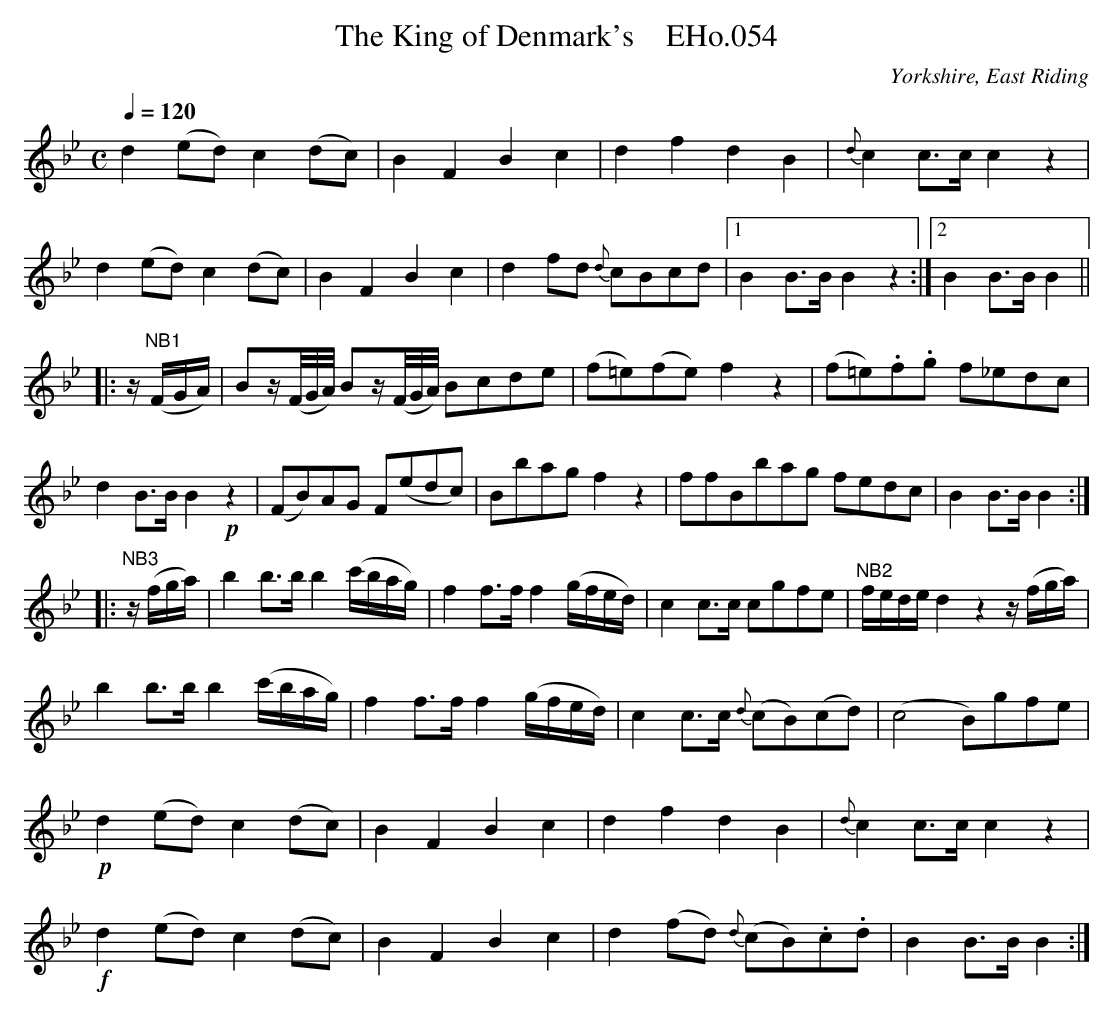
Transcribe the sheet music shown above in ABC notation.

X:1
T:King of Denmark's    EHo.054, The
M:C
L:1/8
Q:1/4=120
O:Yorkshire, East Riding
K:Bb
d2(ed)c2(dc)|B2F2B2c2|d2f2d2B2|{d}c2c>cc2z2|
d2(ed)c2(dc)|B2F2B2c2|d2fd {d}cBcd|1B2B>BB2z2:|2B2B>BB2||
|:z/ "^NB1"(F/G/A/)|Bz/(F//G//A//) Bz/(F//G//A//) Bcde|(f=e)(fe)f2z2|(f=e).f.g f_edc|
d2B>BB2!p!z2|(FB)AG F(edc)|Bbagf2z2|ffBbag fedc|B2B>BB2:|
|:"^NB3"z/(f/g/a/)|b2b>bb2(c'/b/a/g/)|f2f>ff2(g/f/e/d/)|c2c>c cgfe|"^NB2"f/e/d/e/d2z2z/(f/g/a/)|
b2b>bb2(c'/b/a/g/)|f2f>ff2(g/f/e/d/)|c2c>c {d}(cB)(cd)|(c4B)gfe|
!p!d2(ed)c2(dc)|B2F2B2c2|d2f2d2B2|{d}c2c>cc2z2|
!f!d2(ed)c2(dc)|B2F2B2c2|d2(fd) {d}(cB).c.d|B2B>BB2:|
